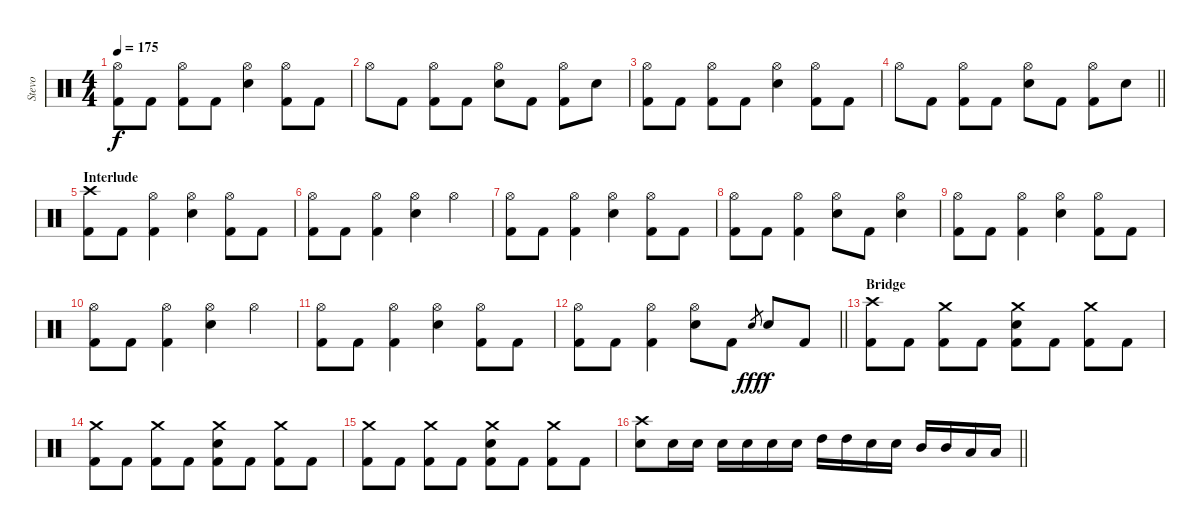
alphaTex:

\track ("Stevo" "Stevo") {instrument percussion}
\staff {score}
\articulation defaults
\ts (4 4)
\tempo 175
\clef neutral
\ks c
("Hi-Hat (open)" "Kick (hit) 2").8{dy f} "Kick (hit) 2".8 ("Hi-Hat (open)" "Kick (hit) 2").8 "Kick (hit) 2".8 ("Hi-Hat (open)" "Snare (hit) 2").4 ("Hi-Hat (open)" "Kick (hit) 2").8 "Kick (hit) 2".8 |
"Hi-Hat (open)".8 "Kick (hit) 2".8 ("Hi-Hat (open)" "Kick (hit) 2").8 "Kick (hit) 2".8 ("Hi-Hat (open)" "Snare (hit) 2").8 "Kick (hit) 2".8 ("Hi-Hat (open)" "Kick (hit) 2").8 "Snare (hit) 2".8 |
("Hi-Hat (open)" "Kick (hit) 2").8 "Kick (hit) 2".8 ("Hi-Hat (open)" "Kick (hit) 2").8 "Kick (hit) 2".8 ("Hi-Hat (open)" "Snare (hit) 2").4 ("Hi-Hat (open)" "Kick (hit) 2").8 "Kick (hit) 2".8 |
\barLineRight lightlight "Hi-Hat (open)".8 "Kick (hit) 2".8
("Hi-Hat (open)" "Kick (hit) 2").8 "Kick (hit) 2".8 ("Hi-Hat (open)" "Snare (hit) 2").8 "Kick (hit) 2".8 ("Hi-Hat (open)" "Kick (hit) 2").8 "Snare (hit) 2".8 |
\section ("" "Interlude")
("Crash high (hit)" "Kick (hit) 2").8 "Kick (hit) 2".8 ("Hi-Hat (open)" "Kick (hit) 2").4 ("Hi-Hat (open)" "Snare (hit) 2").4 ("Hi-Hat (open)" "Kick (hit) 2").8 "Kick (hit) 2".8 |
("Hi-Hat (open)" "Kick (hit) 2").8 "Kick (hit) 2".8 ("Hi-Hat (open)" "Kick (hit) 2").4 ("Hi-Hat (open)" "Snare (hit) 2").4 "Hi-Hat (open)".4 |
("Hi-Hat (open)" "Kick (hit) 2").8 "Kick (hit) 2".8 ("Hi-Hat (open)" "Kick (hit) 2").4 ("Hi-Hat (open)" "Snare (hit) 2").4 ("Hi-Hat (open)" "Kick (hit) 2").8 "Kick (hit) 2".8 |
("Hi-Hat (open)" "Kick (hit) 2").8 "Kick (hit) 2".8 ("Hi-Hat (open)" "Kick (hit) 2").4 ("Hi-Hat (open)" "Snare (hit) 2").8 "Kick (hit) 2".8 ("Hi-Hat (open)" "Snare (hit) 2").4 |
("Hi-Hat (open)" "Kick (hit) 2").8 "Kick (hit) 2".8 ("Hi-Hat (open)" "Kick (hit) 2").4 ("Hi-Hat (open)" "Snare (hit) 2").4 ("Hi-Hat (open)" "Kick (hit) 2").8 "Kick (hit) 2".8 |
("Hi-Hat (open)" "Kick (hit) 2").8 "Kick (hit) 2".8 ("Hi-Hat (open)" "Kick (hit) 2").4 ("Hi-Hat (open)" "Snare (hit) 2").4 "Hi-Hat (open)".4 |
("Hi-Hat (open)" "Kick (hit) 2").8 "Kick (hit) 2".8 ("Hi-Hat (open)" "Kick (hit) 2").4 ("Hi-Hat (open)" "Snare (hit) 2").4 ("Hi-Hat (open)" "Kick (hit) 2").8 "Kick (hit) 2".8 |
\barLineRight lightlight
("Hi-Hat (open)" "Kick (hit) 2").8 "Kick (hit) 2".8 ("Hi-Hat (open)" "Kick (hit) 2").4 ("Hi-Hat (open)" "Snare (hit) 2").8 "Kick (hit) 2".8 "Snare (hit) 2".8{gr dy fff} "Snare (hit) 2".8{dy f} "Kick (hit) 2".8 |
\section ("" "Bridge")
("Crash high (hit)" "Kick (hit) 2").8 "Kick (hit) 2".8 ("Crash medium (hit)" "Kick (hit) 2").8 "Kick (hit) 2".8 ("Crash medium (hit)" "Snare (hit) 2" "Kick (hit) 2").8 "Kick (hit) 2".8 ("Crash medium (hit)" "Kick (hit) 2").8 "Kick (hit) 2".8 |
("Crash medium (hit)" "Kick (hit) 2").8 "Kick (hit) 2".8 ("Crash medium (hit)" "Kick (hit) 2").8 "Kick (hit) 2".8 ("Crash medium (hit)" "Snare (hit) 2" "Kick (hit) 2").8 "Kick (hit) 2".8 ("Crash medium (hit)" "Kick (hit) 2").8 "Kick (hit) 2".8 |
("Crash medium (hit)" "Kick (hit) 2").8 "Kick (hit) 2".8 ("Crash medium (hit)" "Kick (hit) 2").8 "Kick (hit) 2".8 ("Crash medium (hit)" "Snare (hit) 2" "Kick (hit) 2").8 "Kick (hit) 2".8 ("Crash medium (hit)" "Kick (hit) 2").8 "Kick (hit) 2".8 |
\barLineRight lightlight
("Crash high (hit)" "Snare (hit) 2").8 "Snare (hit) 2".16 "Snare (hit) 2".16 "Snare (hit) 2".16 "Snare (hit) 2".16 "Snare (hit) 2".16 "Snare (hit) 2".16 "High Tom (hit)".16 "High Tom (hit)".16 "Snare (hit) 2".16 "Snare (hit) 2".16 "Mid Tom (hit)".16 "Mid Tom (hit)".16 "Low Tom (hit)".16 "Low Tom (hit)".16
